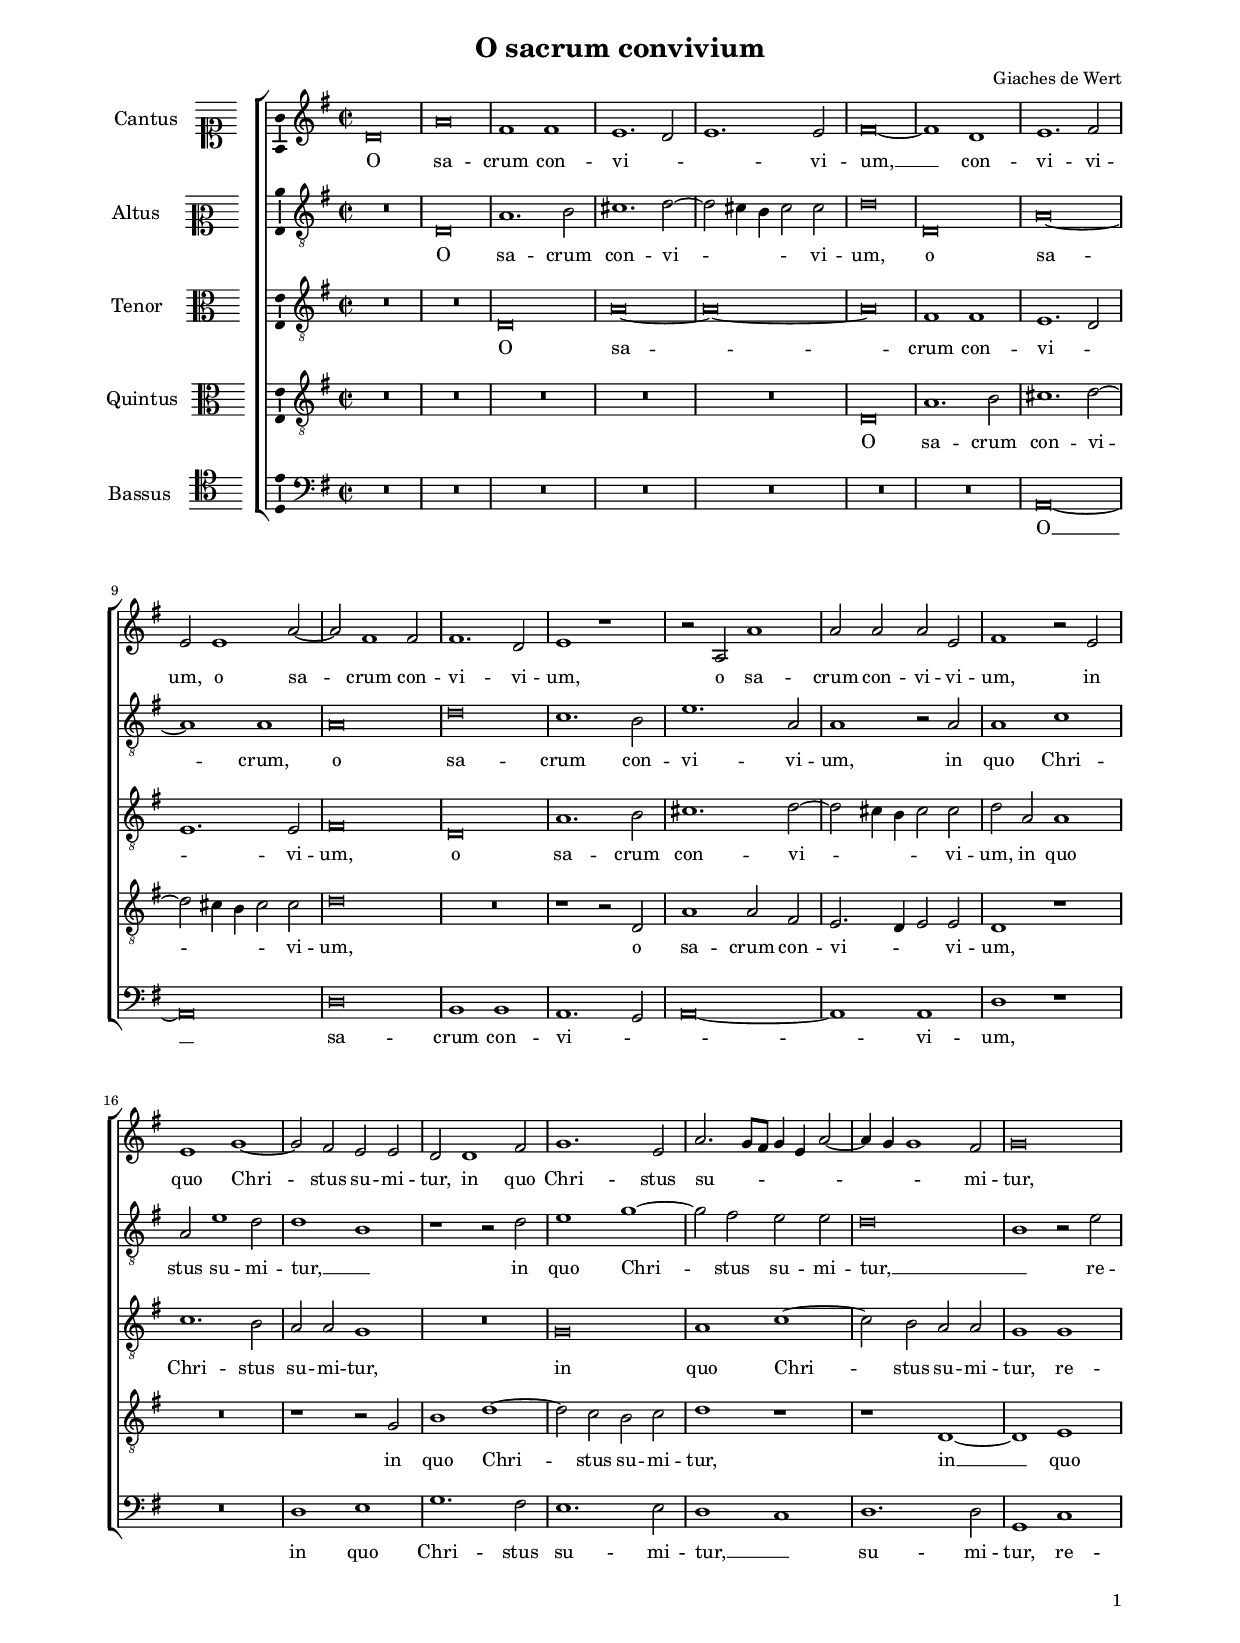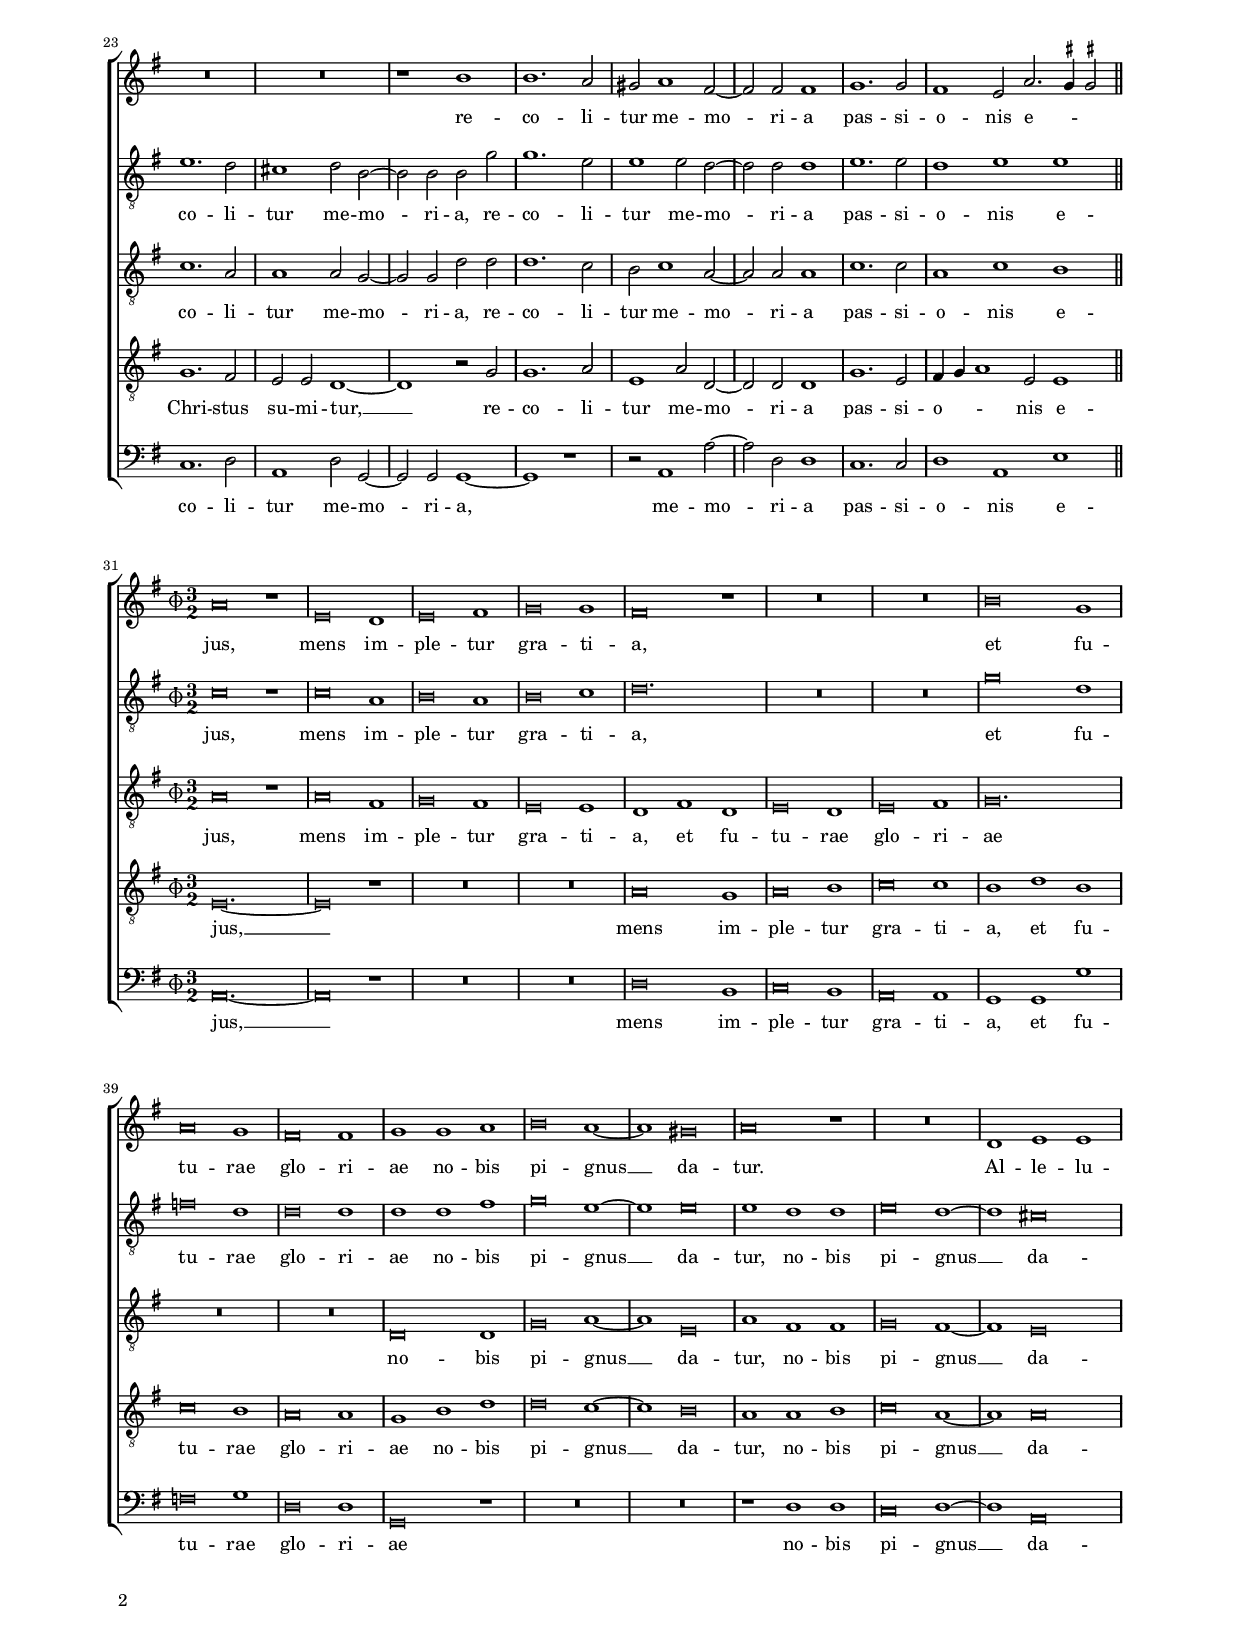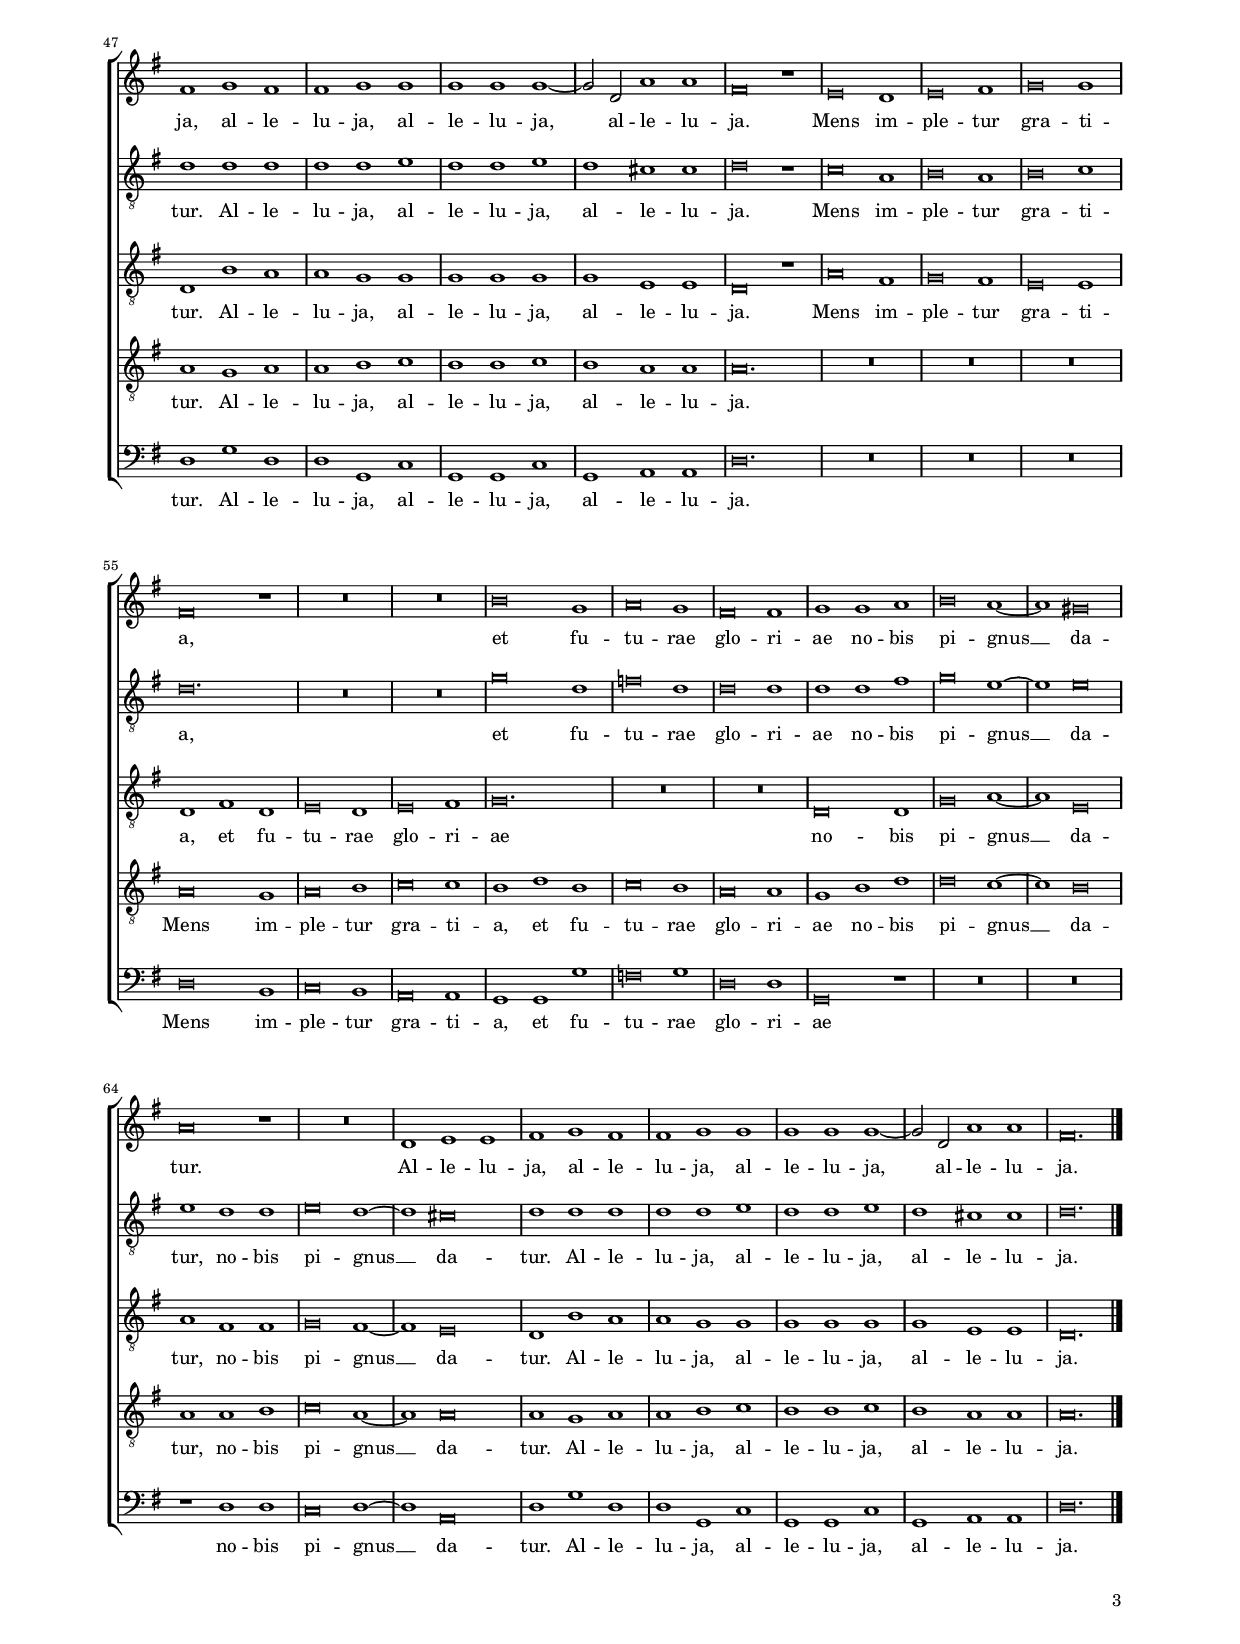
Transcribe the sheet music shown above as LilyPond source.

\header
{
  title="O sacrum convivium"
  composer="Giaches de Wert"
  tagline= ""
}

\version "2.22.2"
\language deutsch
#(set-global-staff-size 15)
% #(set-default-paper-size "letter")
#(ly:set-option 'point-and-click #f)




	ficta = { \once \set suggestAccidentals = ##t }

	forget = #(define-music-function (music) (ly:music?) #{
		\accidentalStyle forget
		$music
		\accidentalStyle default
		#})

   
    #(define ((double-time-signature glyph a b) grob)
    (grob-interpret-markup grob
          (markup #:override '(baseline-skip . 2.5) #:number
                  (#:line ((markup (#:musicglyph glyph))
                           (#:fontsize -1 #:column (a b)))))))
    
    
\paper
	{
	top-margin = 1.8 \cm
	bottom-margin = 1.2 \cm
	left-margin = 2 \cm
	right-margin = 2 \cm
	ragged-bottom = ##f
	ragged-last-bottom = ##t
	print-page-number = ##f
	system-system-spacing = #'((basic-distance . 17) (minimum-distance . 14) (padding . 7) (strechability . 150))
    oddFooterMarkup=\markup   \fill-line { "" \fromproperty #'page:page-number-string }
    evenFooterMarkup=\markup  \fill-line { \fromproperty #'page:page-number-string "" }
    last-bottom-spacing = #'((basic-distance . 12) (minimum-distance . 7) (padding . 4))
%	systems-per-page = 3
%   page-count = 3
%	min-systems-per-page = 3
%	print-all-headers = ##t
%	print-first-page-number = ##t
%	first-page-number = 1
	}

	
global = {
    % \set Staff.autoBeaming = ##f
	\key c \major
	\time 2/2 \set Score.measureLength = #(ly:make-moment 2/1)
    \set Score.tempoHideNote = ##t
    \tempo 2 = 100
    \skip 1*2*29
    \set Score.measureLength = #(ly:make-moment 3/1)
    \skip 1*3 \bar "||"
    \once \override Score.TimeSignature.stencil = #(double-time-signature "timesig.mensural34" "3" "2") \time 3/1
    \tempo 1 = 150
    \skip 1*3*41 \bar "|."
	}
    

incipitcantus = \markup { \score {
	{
	\set Staff.instrumentName = \markup { \fontsize #1 "Cantus" }
	\key c \major
	\clef soprano
	s4 \bar ""
	}
	\layout  {
	raggedright = ##t
	indent = 1.6 \cm
	line-width = 2.5\cm
	\context { \Staff \remove Time_signature_engraver }
	\override Staff.Clef.Y-extent = #'(0 . 0)
	}} \hspace #1 }

      
incipitaltus = \markup { \score {
	{
	\set Staff.instrumentName = \markup { \fontsize #1 "Altus" }
	\key c \major
	\clef mezzosoprano
	s4 \bar ""
	}
	\layout  {
	raggedright = ##t
	indent = 1.6 \cm
	line-width = 2.5\cm
	\context { \Staff \remove Time_signature_engraver }
	\override Staff.Clef.Y-extent = #'(0 . 0)
	}} \hspace #1 }


incipittenor = \markup { \score {
	{
	\set Staff.instrumentName = \markup { \fontsize #1 "Tenor" }
	\key c \major
	\clef alto
	s4 \bar ""
	}
	\layout  {
	raggedright = ##t
	indent = 1.6 \cm
	line-width = 2.5\cm
	\context { \Staff \remove Time_signature_engraver }
	\override Staff.Clef.Y-extent = #'(0 . 0)
	}} \hspace #1 }
      
      
incipitquintus = \markup { \score {
	{
	\set Staff.instrumentName = \markup { \fontsize #1 "Quintus" }
	\key c \major
	\clef alto
	s4 \bar ""
	}
	\layout  {
	raggedright = ##t
	indent = 1.6 \cm
	line-width = 2.5\cm
	\context { \Staff \remove Time_signature_engraver }
	\override Staff.Clef.Y-extent = #'(0 . 0)
	}} \hspace #1 }
      
      
incipitbassus = \markup { \score {
	{
	\set Staff.instrumentName = \markup { \fontsize #1 "Bassus" }
	\key c \major
	\clef tenor
	s4 \bar ""
	}
	\layout  {
	raggedright = ##t
	indent = 1.6 \cm
	line-width = 2.5\cm
	\context { \Staff \remove Time_signature_engraver }
	\override Staff.Clef.Y-extent = #'(0 . 0)
	}} \hspace #1 }


cantus =  \relative c''
	{
	g\breve
	d'\breve
	h1 h
	a1. g2
%5
	a1. a2 |
	h\breve~
	h1 g
	a1. h2
	a2 a1 d2~
%10
	d2 h1 h2 |
	h1. g2
	a1 r
	r2 d, d'1
	d2 d d a
%15
	h1 r2 a |
	a1 c~
	c2 h a a
	g2 g1 h2
	c1. a2
%20
	d2. c8 h c4 a d2~ |
	d4 c c1 h2
	c\breve
	R\breve
	R\breve
%25
	r1 e |
	e1. d2
	cis2 d1 h2~
	h2 h h1
	c1. c2
%30
	h1 a2 d2. \ficta cis4 \ficta cis!2 | % 3/1 measure
% Triple time
	d\breve r1
	a\breve g1
	a\breve h1
	c\breve c1
%35
	h\breve r1 |
	R\breve.
	R\breve.
	e\breve c1
	d\breve c1 |
%40
    h\breve h1
	c1 c d
	e\breve d1~
	d1 cis\breve
	d\breve r1 |
%45
    R\breve.
	g,1 a a
	h1 c h
	h1 c c
	c1 c c~ |
%50
    c2 g d'1 d
	h\breve r1
	a\breve g1
	a\breve h1 |
	c\breve c1
%55
    h\breve r1
	R\breve.
	R\breve.
	e\breve c1
	d\breve c1 |
%60
    h\breve h1
	c1 c d
	e\breve d1~
	d1 cis\breve
	d\breve r1 |
%65
    R\breve.
	g,1 a a
	h1 c h
	h1 c c
	c1 c c~ |
%70
    c2 g d'1 d
	h\breve. |
	}


altus =  \relative c'
	{
	R\breve
	g\breve
	d'1. e2
	fis1. g2~
%5
	g2 fis4 e fis2 fis |
	g\breve
	g,\breve
	d'\breve~
	d1 d
%10
	d\breve |
	g\breve
	f1. e2
	a1. d,2
	d1 r2 d
%15
	d1 f |
	d2 a'1 g2
	g1 e
	r1 r2 g
	a1 c~
%20
	c2 h a a |
	g\breve
	e1 r2 a
	a1. g2
	fis1 g2 e~
%25
	e2 e e c' |
	c1. a2
	a1 a2 g~
	g2 g g1
	a1. a2 |
%30
	g1 a a | % 3/1 measure
% Triple time
	f\breve r1
	f\breve d1
	e\breve d1
	e\breve f1
%35
	g\breve. |
	R\breve.
	R\breve.
	c\breve g1
	b\breve g1 |
%40
    g\breve g1
	g1 g h
	c\breve a1~
	a1 a\breve
	a1 g g |
%45
    a\breve g1~
	g1 fis\breve
	g1 g g
	g1 g a
	g1 g a |
%50
    g1 fis fis
	g\breve r1
	f\breve d1
	e\breve d1
	e\breve f1 |
%55
    g\breve.
	R\breve.
	R\breve.
	c\breve g1
	b\breve g1 |
%60
    g\breve g1
	g1 g h
	c\breve a1~
	a1 a\breve
	a1 g g |
%65
    a\breve g1~
	g1 fis\breve
	g1 g g
	g1 g a
	g1 g a |
%70
    g1 fis fis
	g\breve. |
	}


tenor =  \relative c'
	{
	R\breve
	R\breve
	g\breve
	d'\breve~
%5
	d\breve~ |
	d\breve
	h1 h
	a1. g2
	a1. a2
%10
	h\breve |
	g\breve
	d'1. e2
	fis1. g2~
	g2 fis4 e fis2 fis
%15
	g2 d d1 |
	f1. e2
	d2 d c1
	R\breve
	c\breve
%20
	d1 f~ |
	f2 e d d
	c1 c
	f1. d2
	d1 d2 c~
%25
	c2 c g' g |
	g1. f2
	e2 f1 d2~
	d2 d d1
	f1. f2
%30
	d1 f e | % 3/1 measure
% Triple time
	d\breve r1
	d\breve h1
	c\breve h1
	a\breve a1
%35
	g1 h g |
	a\breve g1
	a\breve h1
	c\breve.
	R\breve.
%40
	R\breve. |
	g\breve g1
	c\breve d1~
	d1 a\breve
	d1 h h
%45
	c\breve h1~ |
	h1 a\breve
	g1 e' d
	d1 c c
	c1 c c
%50
	c1 a a |
	g\breve r1
	d'\breve h1
	c\breve h1
	a\breve a1
%55
	g1 h g |
	a\breve g1
	a\breve h1
	c\breve.
	R\breve.
%60
	R\breve. |
	g\breve g1
	c\breve d1~
	d1 a\breve
	d1 h h
%65
	c\breve h1~ |
	h1 a\breve
	g1 e' d
	d1 c c
	c1 c c
%70
	c1 a a |
	g\breve. |
	}


quintus  =  \relative c'
	{
	R\breve
	R\breve
	R\breve
	R\breve
%5
	R\breve |
	g\breve
	d'1. e2
	fis1. g2~
	g2 fis4 e fis2 fis
%10
	g\breve |
	R\breve
	r1 r2 g,
	d'1 d2 h
	a2. g4 a2 a
%15
	g1 r |
	R\breve
	r1 r2 c
	e1 g~
	g2 f e f
%20
	g1 r |
	r1 g,~
	g1 a
	c1. h2
	a2 a g1~
%25
	g1 r2 c |
	c1. d2
	a1 d2 g,~
	g2 g g1
	c1. a2
%30
	h4 c d1 a2 a1 | % 3/1 measure
% Triple time
	a\breve.~
	a\breve r1
	R\breve.
	R\breve.
%35
	d\breve c1 |
	d\breve e1
	f\breve f1
	e1 g e
	f\breve e1
%40
	d\breve d1 |
	c1 e g
	g\breve f1~
	f1 e\breve
	d1 d e
%45
	f\breve d1~ |
	d1 d\breve
	d1 c d
	d1 e f
	e1 e f
%50
	e1 d d |
	d\breve.
	R\breve.
	R\breve.
	R\breve.
%55
	d\breve c1 |
	d\breve e1
	f\breve f1
	e1 g e
	f\breve e1
%60
	d\breve d1 |
	c1 e g
	g\breve f1~
	f1 e\breve
	d1 d e
%65
	f\breve d1~ |
	d1 d\breve
	d1 c d
	d1 e f
	e1 e f
%70
	e1 d d |
	d\breve. |
	}


bassus  =  \relative c
	{
	R\breve
	R\breve
	R\breve
	R\breve
%5
	R\breve |
	R\breve
	R\breve
	d\breve~
	d\breve
%10
	g\breve |
	e1 e
	d1. c2
	d\breve~
	d1 d
%15
	g1 r |
	R\breve
	g1 a
	c1. h2
	a1. a2
%20
	g1 f |
	g1. g2
	c,1 f
	f1. g2
	d1 g2 c,~
%25
	c2 c c1~ |
	c1 r
	r2 d1 d'2~
	d2 g, g1
	f1. f2
%30
    g1 d a' | % 3/1 measure
% Triple time
	d,\breve.~
	d\breve r1
	R\breve.
	R\breve.
%35
	g\breve e1 |
	f\breve e1
	d\breve d1
	c1 c c'
	b\breve c1
%40
	g\breve g1 |
	c,\breve r1
	R\breve.
	R\breve.
	r1 g' g
%45
	f\breve g1~ |
	g1 d\breve
	g1 c g
	g1 c, f
	c1 c f
%50
	c1 d d |
	g\breve.
	R\breve.
	R\breve.
	R\breve.
%55
	g\breve e1 |
	f\breve e1
	d\breve d1
	c1 c c'
	b\breve c1
%60
	g\breve g1 |
	c,\breve r1
	R\breve.
	R\breve.
	r1 g' g
%65
	f\breve g1~ |
	g1 d\breve
	g1 c g
	g1 c, f
	c1 c f
%70
	c1 d d |
	g\breve. |
	}


lyricscantus = \lyricmode {
	O sa -- crum con -- vi -- _ _ vi -- um, __
    con -- vi -- vi -- um,
    o sa -- crum con -- vi -- vi -- um,
    o sa -- crum con -- vi -- vi -- um,
    in quo Chri -- stus su -- mi -- tur,
    in quo Chri -- stus su -- _ _ _ _ _ _ _ mi -- tur,
    re -- co -- li -- tur me -- mo -- ri -- a pas -- si -- o -- nis e -- _ _ jus,
    mens im -- ple -- tur gra -- ti -- a,
    et fu -- tu -- rae glo -- ri -- ae no -- bis pi -- gnus __ da -- tur.
    Al -- le -- lu -- ja,
    al -- le -- lu -- ja,
    al -- le -- lu -- ja,
    al -- le -- lu -- ja.
    Mens im -- ple -- tur gra -- ti -- a,
    et fu -- tu -- rae glo -- ri -- ae no -- bis pi -- gnus __ da -- tur.
    Al -- le -- lu -- ja,
    al -- le -- lu -- ja,
    al -- le -- lu -- ja,
    al -- le -- lu -- ja.
	}


lyricsaltus = \lyricmode {
	O sa -- crum con -- vi -- _ _ _ vi -- um,
    o sa -- crum,
    o sa -- crum con -- vi -- vi -- um,
    in quo Chri -- stus su -- mi -- tur, __ _
    in quo Chri -- stus su -- mi -- tur, __ _
    re -- co -- li -- tur me -- mo -- ri -- a,
    re -- co -- li -- tur me -- mo -- ri -- a pas -- si -- o -- nis e -- jus,
    mens im -- ple -- tur gra -- ti -- a,
    et fu -- tu -- rae glo -- ri -- ae no -- bis pi -- gnus __ da -- tur,
    no -- bis pi -- gnus __ da -- tur.
    Al -- le -- lu -- ja,
    al -- le -- lu -- ja,
    al -- le -- lu -- ja.
    Mens im -- ple -- tur gra -- ti -- a,
    et fu -- tu -- rae glo -- ri -- ae no -- bis pi -- gnus __ da -- tur,
    no -- bis pi -- gnus __ da -- tur.
    Al -- le -- lu -- ja,
    al -- le -- lu -- ja,
    al -- le -- lu -- ja.
	}


lyricstenor = \lyricmode {
	O sa -- crum con -- vi -- _ _ vi -- um,
    o sa -- crum con -- vi -- _ _ _ vi -- um,
    in quo Chri -- stus su -- mi -- tur,
    in quo Chri -- stus su -- mi -- tur,
    re -- co -- li -- tur me -- mo -- ri -- a,
    re -- co -- li -- tur me -- mo -- ri -- a pas -- si -- o -- nis e -- jus,
    mens im -- ple -- tur gra -- ti -- a,
    et fu -- tu -- rae glo -- ri -- ae no -- bis pi -- gnus __ da -- tur,
    no -- bis pi -- gnus __ da -- tur.
    Al -- le -- lu -- ja,
    al -- le -- lu -- ja,
    al -- le -- lu -- ja.
    Mens im -- ple -- tur gra -- ti -- a,
    et fu -- tu -- rae glo -- ri -- ae no -- bis pi -- gnus __ da -- tur,
    no -- bis pi -- gnus __ da -- tur.
    Al -- le -- lu -- ja,
    al -- le -- lu -- ja,
    al -- le -- lu -- ja.
	}


lyricsquintus = \lyricmode {
	O sa -- crum con -- vi -- _ _ _ vi -- um,
    o sa -- crum con -- vi -- _ _ vi -- um,
    in quo Chri -- stus su -- mi -- tur,
    in __ quo Chri -- stus su -- mi -- tur, __
    re -- co -- li -- tur me -- mo -- ri -- a pas -- si -- o -- _ _ nis e -- jus, __
    mens im -- ple -- tur gra -- ti -- a,
    et fu -- tu -- rae glo -- ri -- ae no -- bis pi -- gnus __ da -- tur,
    no -- bis pi -- gnus __ da -- tur.
    Al -- le -- lu -- ja,
    al -- le -- lu -- ja,
    al -- le -- lu -- ja.
    Mens im -- ple -- tur gra -- ti -- a,
    et fu -- tu -- rae glo -- ri -- ae no -- bis pi -- gnus __ da -- tur,
    no -- bis pi -- gnus __ da -- tur.
    Al -- le -- lu -- ja,
    al -- le -- lu -- ja,
    al -- le -- lu -- ja.
	}


lyricsbassus = \lyricmode {
	O __ sa -- crum con -- vi -- _ _ vi -- um,
    in quo Chri -- stus su -- mi -- tur, __ _
    su -- mi -- tur,
    re -- co -- li -- tur me -- mo -- ri -- a,
    me -- mo -- ri -- a pas -- si -- o -- nis e -- jus, __
    mens im -- ple -- tur gra -- ti -- a,
    et fu -- tu -- rae glo -- ri -- ae no -- bis pi -- gnus __ da -- tur.
    Al -- le -- lu -- ja,
    al -- le -- lu -- ja,
    al -- le -- lu -- ja.
    Mens im -- ple -- tur gra -- ti -- a,
    et fu -- tu -- rae glo -- ri -- ae no -- bis pi -- gnus __ da -- tur.
    Al -- le -- lu -- ja,
    al -- le -- lu -- ja,
    al -- le -- lu -- ja.
	}


\score
{  
    \transpose c g, {
	\new ChoirStaff \with { \override StaffGrouper.staff-staff-spacing.basic-distance = #12 }
	<<

	\new Staff << \global
	\new Voice="v1" {
		\set Staff.instrumentName=\incipitcantus
%		\set Staff.instrumentName= "S"
		\set Staff.midiInstrument = "reed organ"
		\clef violin
		\cantus }
	\new Lyrics \lyricsto "v1" {\lyricscantus }
	>>


	\new Staff << \global
	\new Voice="v2" {
		\set Staff.instrumentName=\incipitaltus
%		\set Staff.instrumentName= "A"
		\set Staff.midiInstrument = "reed organ"
		\clef "G_8"
		\altus}
	\new Lyrics \lyricsto "v2" {\lyricsaltus }
	>>


	\new Staff << \global
	\new Voice="v3" {
		\set Staff.instrumentName=\incipittenor
%		\set Staff.instrumentName= "T"
		\set Staff.midiInstrument = "reed organ"
		\clef "G_8"
		\tenor }
	\new Lyrics \lyricsto "v3" {\lyricstenor }
	>>


	\new Staff << \global
	\new Voice="v5" {
		\set Staff.instrumentName=\incipitquintus
%		\set Staff.instrumentName= "Q"
		\set Staff.midiInstrument = "reed organ"
		\clef "G_8"
		\quintus}
	\new Lyrics \lyricsto "v5" {\lyricsquintus }
	>>


	\new Staff << \global
	\new Voice="v4" {
		\set Staff.instrumentName=\incipitbassus
%		\set Staff.instrumentName= "B"
		\set Staff.midiInstrument = "reed organ"
		\clef bass 
		\bassus }
	\new Lyrics \lyricsto "v4" {\lyricsbassus}
	>>

	>>
	} % transpose

	\layout
	{
	indent = 2.5\cm
	\context { \Lyrics \override VerticalAxisGroup.nonstaff-relatedstaff-spacing.padding = #1.4 }
%	\context { \Lyrics \override LyricText.font-size = #1 }
	\context { \Staff \override TimeSignature.break-visibility = #end-of-line-invisible }
	\context { \Staff \consists "Ambitus_engraver" }
%   \context { \Staff \consists "Custos_engraver" }
%   \context { \Staff \override Custos.style = #'mensural }
%	\context { \Voice \override Slur.transparent = ##t }
	\context { \Score \override BarNumber.padding = #2 }
	\context { \Voice \override NoteHead.style = #'baroque }
	}

\midi
	{
	}

}


% EOF
